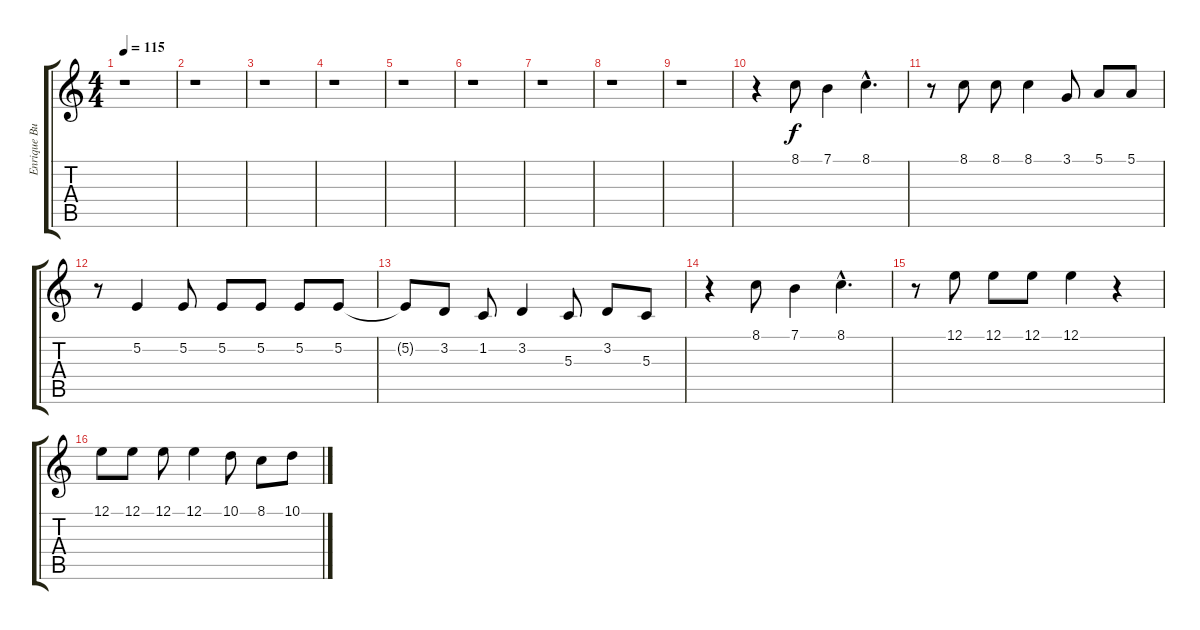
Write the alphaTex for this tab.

\track ("Enrique Bunbury" "Enrique Bu") {instrument oboe}
\staff {score tabs}
\tuning (E4 B3 G3 D3 A2 E2) {hide}
\ts (4 4)
\tempo 115
\clef g2
\ks c
r.1{dy f instrument oboe} |
r.1 |
r.1 |
r.1 |
r.1 |
r.1 |
r.1 |
r.1 |
r.1 |
r.4 8.1.8 7.1.4 8.1{hac}.4{d} |
r.8 8.1.8 8.1.8 8.1.4 3.1.8 5.1.8 5.1.8 |
r.8 5.2.4 5.2.8 5.2.8 5.2.8 5.2.8 5.2.8 |
5.2{t}.8 3.2.8 1.2.8 3.2.4 5.3.8 3.2.8 5.3.8 |
r.4 8.1.8 7.1.4 8.1{hac}.4{d} |
r.8 12.1.8 12.1.8 12.1.8 12.1.4 r.4 |
12.1.8 12.1.8 12.1.8 12.1.4 10.1.8 8.1.8 10.1.8
